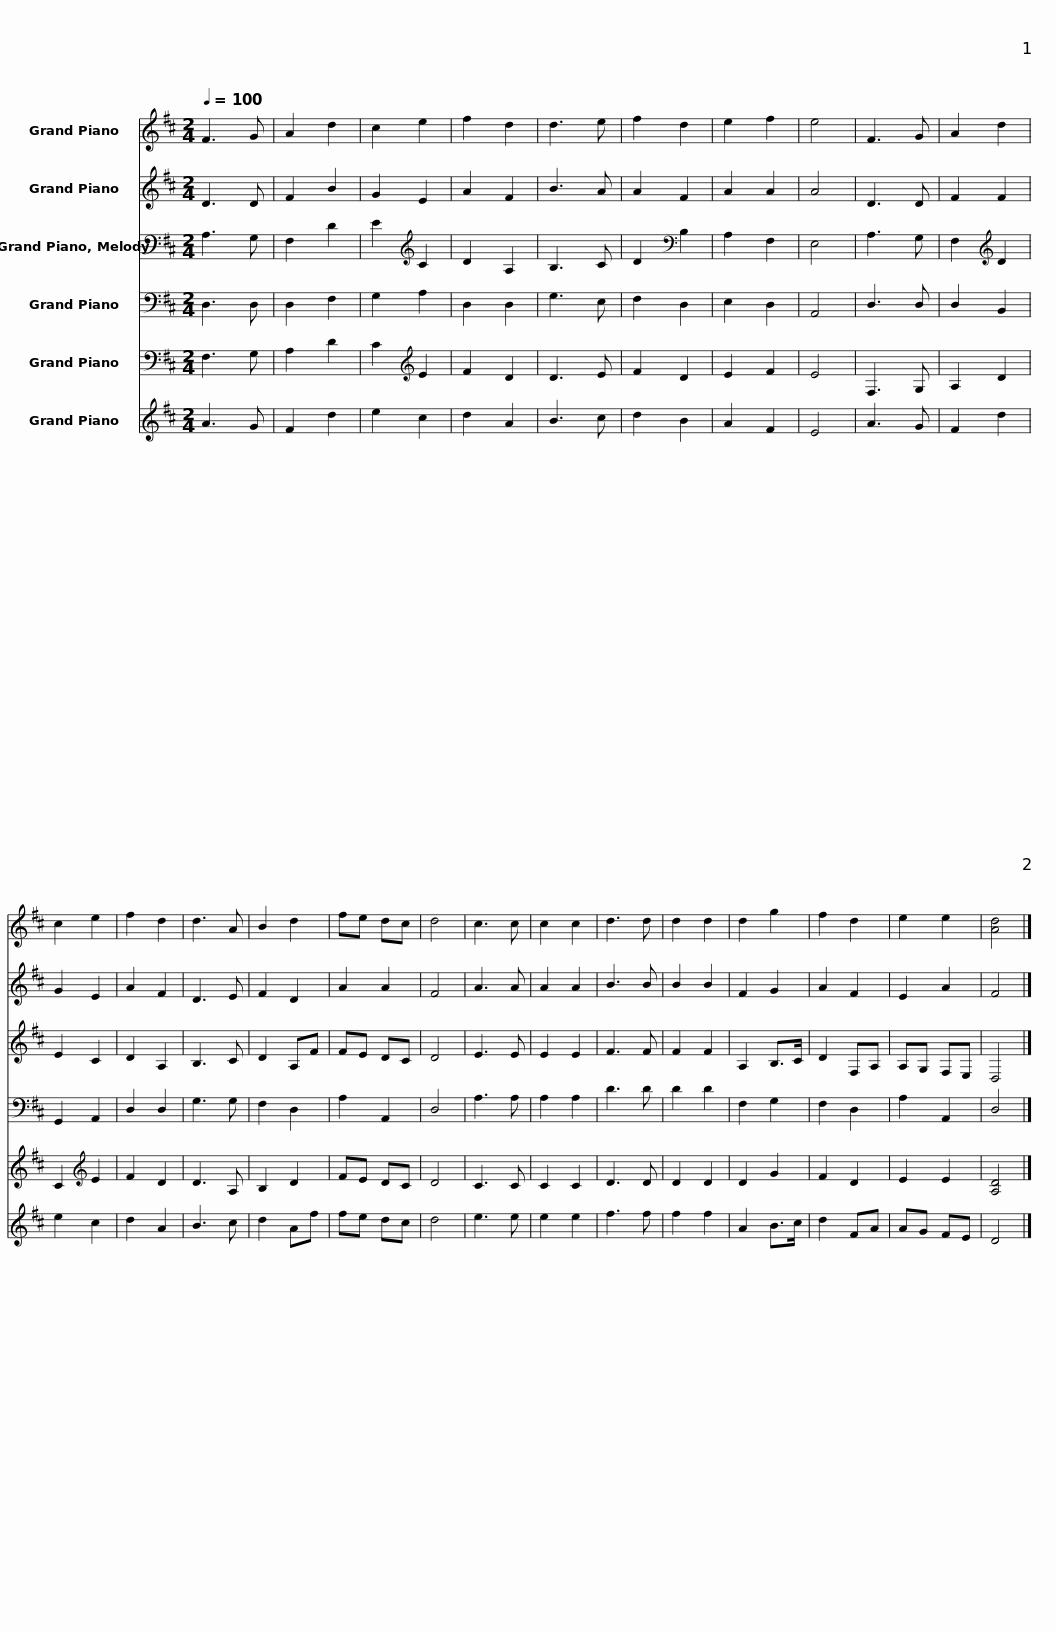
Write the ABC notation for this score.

X:1
%%score 1 2 3 4 5 6
L:1/8
Q:1/4=100
M:2/4
I:linebreak $
K:D
V:1 treble
V:2 treble
V:3 bass
V:4 bass
V:5 bass
V:6 treble
V:1
 F3 G | A2 d2 | c2 e2 | f2 d2 | d3 e | %5
 f2 d2 | e2 f2 | e4 | F3 G |$ A2 d2 | %10
 c2 e2 | f2 d2 | d3 A | B2 d2 | fe dc | %15
 d4 | c3 c | c2 c2 | d3 d | d2 d2 | %20
 d2 g2 |$ f2 d2 | e2 e2 | [Ad]4 |] %24
V:2
 D3 D | F2 B2 | G2 E2 | A2 F2 | B3 A | %5
 A2 F2 | A2 A2 | A4 | D3 D |$ F2 F2 | %10
 G2 E2 | A2 F2 | D3 E | F2 D2 | A2 A2 | %15
 F4 | A3 A | A2 A2 | B3 B | B2 B2 | %20
 F2 G2 |$ A2 F2 | E2 A2 | F4 |] %24
V:3
 A,3 G, | F,2 D2 | E2[K:treble] C2 | D2 A,2 | B,3 C | %5
 D2[K:bass] B,2 | A,2 F,2 | E,4 | A,3 G, |$ F,2[K:treble] D2 | %10
 E2 C2 | D2 A,2 | B,3 C | D2 A,F | FE DC | %15
 D4 | E3 E | E2 E2 | F3 F | F2 F2 | %20
 A,2 B,>C |$ D2 F,A, | A,G, F,E, | D,4 |] %24
V:4
 D,3 D, | D,2 F,2 | G,2 A,2 | D,2 D,2 | G,3 E, | %5
 F,2 D,2 | E,2 D,2 | A,,4 | D,3 D, |$ D,2 B,,2 | %10
 G,,2 A,,2 | D,2 D,2 | G,3 G, | F,2 D,2 | A,2 A,,2 | %15
 D,4 | A,3 A, | A,2 A,2 | D3 D | D2 D2 | %20
 F,2 G,2 |$ F,2 D,2 | A,2 A,,2 | D,4 |] %24
V:5
 F,3 G, | A,2 D2 | C2[K:treble] E2 | F2 D2 | D3 E | %5
 F2 D2 | E2 F2 | E4 | F,3 G, |$ A,2 D2 | %10
 C2[K:treble] E2 | F2 D2 | D3 A, | B,2 D2 | FE DC | %15
 D4 | C3 C | C2 C2 | D3 D | D2 D2 | %20
 D2 G2 |$ F2 D2 | E2 E2 | [A,D]4 |] %24
V:6
 A3 G | F2 d2 | e2 c2 | d2 A2 | B3 c | %5
 d2 B2 | A2 F2 | E4 | A3 G |$ F2 d2 | %10
 e2 c2 | d2 A2 | B3 c | d2 Af | fe dc | %15
 d4 | e3 e | e2 e2 | f3 f | f2 f2 | %20
 A2 B>c |$ d2 FA | AG FE | D4 |] %24
